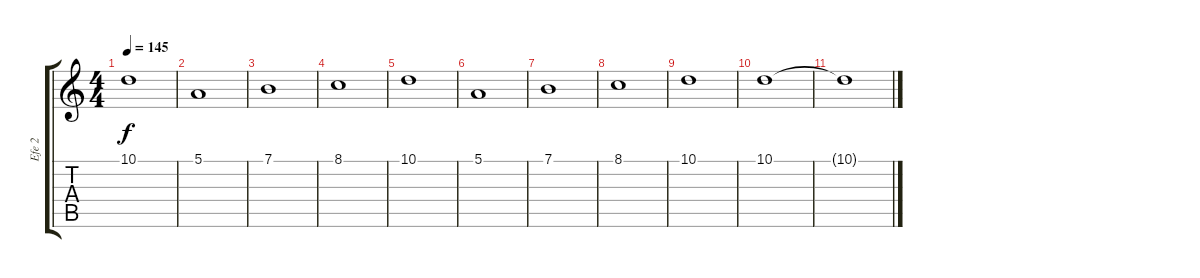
\track ("Efe 2" "Efe 2") {instrument pad7halo}
\staff {score tabs}
\tuning (E4 B3 G3 D3 A2 E2) {hide}
\ts (4 4)
\tempo 145
\clef g2
\ks c
10.1.1{dy f} |
5.1.1 |
7.1.1 |
8.1.1 |
10.1.1 |
5.1.1 |
7.1.1 |
8.1.1 |
10.1.1 |
10.1.1{volume 0} |
10.1{t}.1
